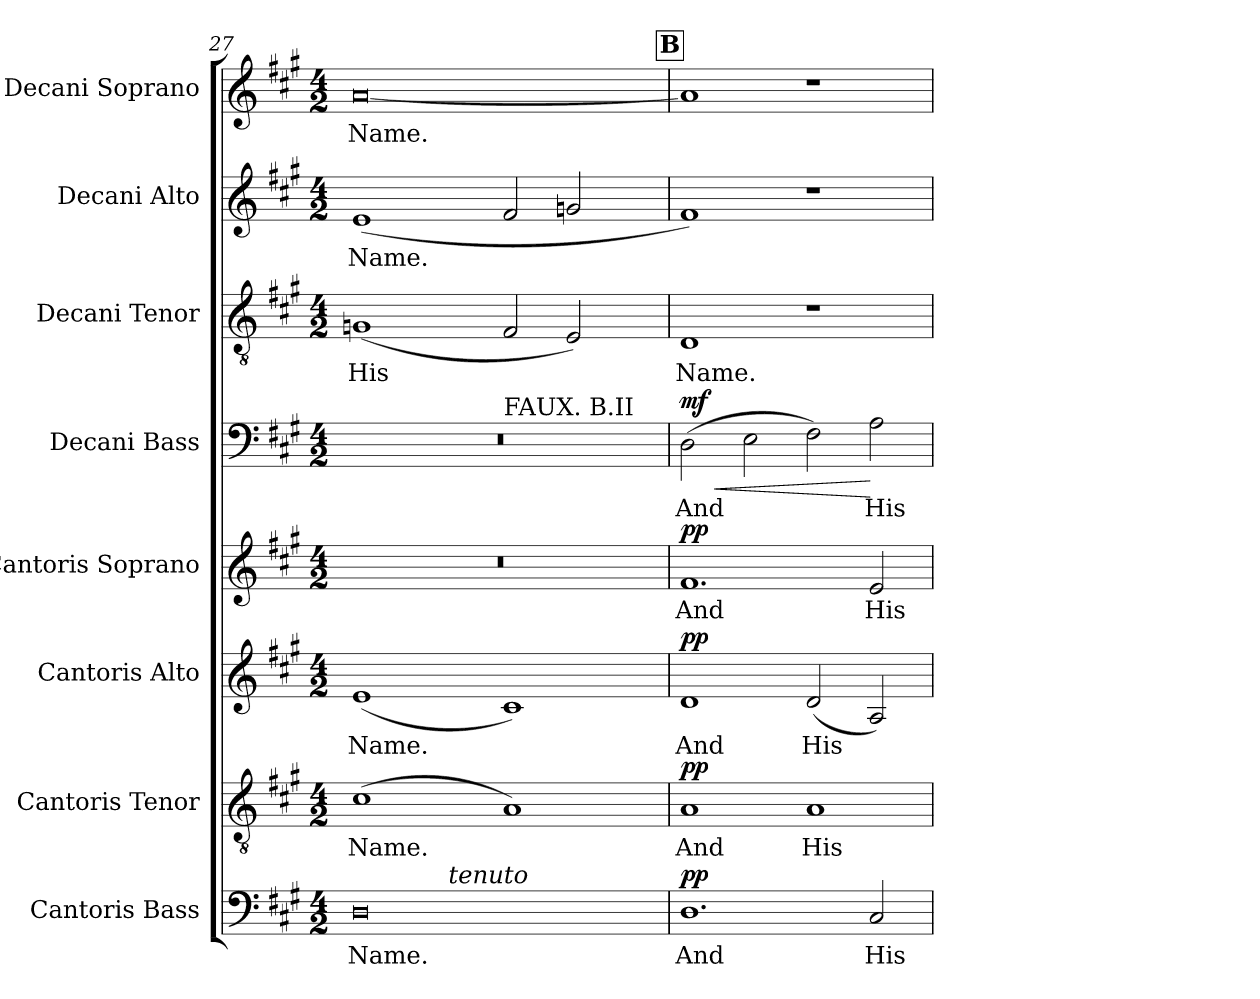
**kern	**text	**dynam	**kern	**text	**dynam	**kern	**text	**dynam	**kern	**text	**dynam	**kern	**text	**dynam	**kern	**text	**kern	**text	**kern	**text
*part8	*part8	*part8	*part7	*part7	*part7	*part6	*part6	*part6	*part5	*part5	*part5	*part4	*part4	*part4	*part3	*part3	*part2	*part2	*part1	*part1
*staff8	*staff8	*staff8	*staff7	*staff7	*staff7	*staff6	*staff6	*staff6	*staff5	*staff5	*staff5	*staff4	*staff4	*staff4	*staff3	*staff3	*staff2	*staff2	*staff1	*staff1
*I"Cantoris Bass	*	*	*I"Cantoris Tenor	*	*	*I"Cantoris Alto	*	*	*I"Cantoris Soprano	*	*	*I"Decani Bass	*	*	*I"Decani Tenor	*	*I"Decani Alto	*	*I"Decani Soprano	*
*I'Can B.	*	*	*I'Can T.	*	*	*I'Can A.	*	*	*I'Can S.	*	*	*I'Dec B.	*	*	*I'Dec T.	*	*I'Dec A.	*	*I'Dec S.	*
!!LO:LB:g=z
*clefF4	*	*	*clefGv2	*	*	*clefG2	*	*	*clefG2	*	*	*clefF4	*	*	*clefGv2	*	*clefG2	*	*clefG2	*
*	*	*	*ITrd7c12	*	*	*	*	*	*	*	*	*	*	*	*ITrd7c12	*	*	*	*	*
*k[f#c#g#]	*	*	*k[f#c#g#]	*	*	*k[f#c#g#]	*	*	*k[f#c#g#]	*	*	*k[f#c#g#]	*	*	*k[f#c#g#]	*	*k[f#c#g#]	*	*k[f#c#g#]	*
*A:	*	*	*A:	*	*	*A:	*	*	*A:	*	*	*A:	*	*	*A:	*	*A:	*	*A:	*
*M4/2	*	*	*M4/2	*	*	*M4/2	*	*	*M4/2	*	*	*M4/2	*	*	*M4/2	*	*M4/2	*	*M4/2	*
=27	=27	=27	=27	=27	=27	=27	=27	=27	=27	=27	=27	=27	=27	=27	=27	=27	=27	=27	=27	=27
!	!LO:LY:b:color=#000000	!	!	!	!	!	!	!	!	!	!	!	!	!	!	!	!	!	!	!
!	!	!	!	!LO:LY:b:color=#000000	!	!	!	!	!	!	!	!	!	!	!	!	!	!	!	!
!	!	!	!	!	!	!	!LO:LY:b:color=#000000	!	!LO:N:vis=1	!	!	!LO:N:vis=1	!	!	!	!	!	!	!	!
!	!	!	!	!	!	!	!	!	!	!	!	!	!	!	!	!LO:LY:b:color=#000000	!	!	!	!
!	!	!	!	!	!	!	!	!	!	!	!	!	!	!	!	!	!	!LO:LY:b:color=#000000	!	!
!	!	!	!	!	!	!	!	!	!	!	!	!	!	!	!	!	!	!	!	!LO:LY:b:color=#000000
*^	*	*	*	*	*	*	*	*	*	*	*	*^	*	*	*	*	*	*	*	*
0Di	2ryy	Name.	.	(1C#i	Name.	.	(1ei	Name.	.	0r	.	.	0r	1ryy	.	.	(1GGni	His	(1ei	Name.	[0ai	Name.
.	16ryy	.	.	.	.	.	.	.	.	.	.	.	.	.	.	.	.	.	.	.	.	.
.	32ryy	.	.	.	.	.	.	.	.	.	.	.	.	.	.	.	.	.	.	.	.	.
.	256ryy	.	.	.	.	.	.	.	.	.	.	.	.	.	.	.	.	.	.	.	.	.
!	!LO:TX:a:i:t=tenuto	!	!	!	!	!	!	!	!	!	!	!	!	!	!	!	!	!	!	!	!	!
.	1ryy	.	.	.	.	.	.	.	.	.	.	.	.	.	.	.	.	.	.	.	.	.
!	!	!	!	!	!	!	!	!	!	!	!	!	!	!LO:TX:a:t=FAUX. B.II	!	!	!	!	!	!	!	!
.	.	.	.	1AAi)	.	.	1c#i)	.	.	.	.	.	.	1ryy	.	.	2FF#i/	.	2f#i/	.	.	.
.	.	.	.	.	.	.	.	.	.	.	.	.	.	.	.	.	2EEi/)	.	2gni/	.	.	.
.	4ryy	.	.	.	.	.	.	.	.	.	.	.	.	.	.	.	.	.	.	.	.	.
.	8ryy	.	.	.	.	.	.	.	.	.	.	.	.	.	.	.	.	.	.	.	.	.
.	64..ryy	.	.	.	.	.	.	.	.	.	.	.	.	.	.	.	.	.	.	.	.	.
*v	*v	*	*	*	*	*	*	*	*	*	*	*	*v	*v	*	*	*	*	*	*	*	*
!!LO:REH:place=s1:B:color=#000000:enc=box:fs=14.8553:t=B
=28	=28	=28	=28	=28	=28	=28	=28	=28	=28	=28	=28	=28	=28	=28	=28	=28	=28	=28	=28	=28
*^	*	*	*	*	*	*	*	*	*	*	*	*^	*	*	*	*	*	*	*	*
!	!	!LO:LY:b:color=#000000	!	!	!	!	!	!	!	!	!	!	!	!	!	!	!	!	!	!	!	!
*v	*v	*	*	*	*	*	*	*	*	*	*	*	*v	*v	*	*	*	*	*	*	*	*
*^	*	*	*	*	*	*	*	*	*	*	*	*^	*	*	*	*	*	*	*	*
!	!	!	!	!	!LO:LY:b:color=#000000	!	!	!	!	!	!	!	!	!	!	!	!	!	!	!	!	!
*v	*v	*	*	*	*	*	*	*	*	*	*	*	*v	*v	*	*	*	*	*	*	*	*
*^	*	*	*	*	*	*	*	*	*	*	*	*^	*	*	*	*	*	*	*	*
!	!	!	!	!	!	!	!	!LO:LY:b:color=#000000	!	!	!	!	!	!	!	!	!	!	!	!	!	!
*v	*v	*	*	*	*	*	*	*	*	*	*	*	*v	*v	*	*	*	*	*	*	*	*
*^	*	*	*	*	*	*	*	*	*	*	*	*^	*	*	*	*	*	*	*	*
!	!	!	!	!	!	!	!	!	!	!	!LO:LY:b:color=#000000	!	!	!	!	!	!	!	!	!	!	!
*v	*v	*	*	*	*	*	*	*	*	*	*	*	*v	*v	*	*	*	*	*	*	*	*
*^	*	*	*	*	*	*	*	*	*	*	*	*^	*	*	*	*	*	*	*	*
!	!	!	!	!	!	!	!	!	!	!	!	!	!	!	!LO:LY:b:color=#000000	!LO:HP:b	!	!	!	!	!	!
*v	*v	*	*	*	*	*	*	*	*	*	*	*	*v	*v	*	*	*	*	*	*	*	*
*^	*	*	*	*	*	*	*	*	*	*	*	*^	*	*	*	*	*	*	*	*
!	!	!	!	!	!	!	!	!	!	!	!	!	!	!	!	!	!	!LO:LY:b:color=#000000	!	!	!	!
*v	*v	*	*	*	*	*	*	*	*	*	*	*	*v	*v	*	*	*	*	*	*	*	*
1.Di	And	pp	1AAi	And	pp	1di	And	pp	1.f#i	And	pp	(2Di\	And	< mf	1DDi	Name.	1f#i)	.	1ai]	.
.	.	.	.	.	.	.	.	.	.	.	.	2Ei\	.	.	.	.	.	.	.	.
!	!	!	!	!LO:LY:b:color=#000000	!	!	!	!	!	!	!	!	!	!	!	!	!	!	!	!
!	!	!	!	!	!	!	!LO:LY:b:color=#000000	!	!	!	!	!	!	!	!	!	!	!	!	!
.	.	.	1AAi	His	.	(2di/	His	.	.	.	.	2F#i\)	.	.	1r	.	1r	.	1r	.
!	!LO:LY:b:color=#000000	!	!	!	!	!	!	!	!	!	!	!	!	!	!	!	!	!	!	!
!	!	!	!	!	!	!	!	!	!	!LO:LY:b:color=#000000	!	!	!	!	!	!	!	!	!	!
!	!	!	!	!	!	!	!	!	!	!	!	!	!LO:LY:b:color=#000000	!	!	!	!	!	!	!
2C#i/	His	.	.	.	.	2Ai/)	.	.	2ei/	His	.	2Ai\	His	[	.	.	.	.	.	.
=	=	=	=	=	=	=	=	=	=	=	=	=	=	=	=	=	=	=	=	=
*-	*-	*-	*-	*-	*-	*-	*-	*-	*-	*-	*-	*-	*-	*-	*-	*-	*-	*-	*-	*-
